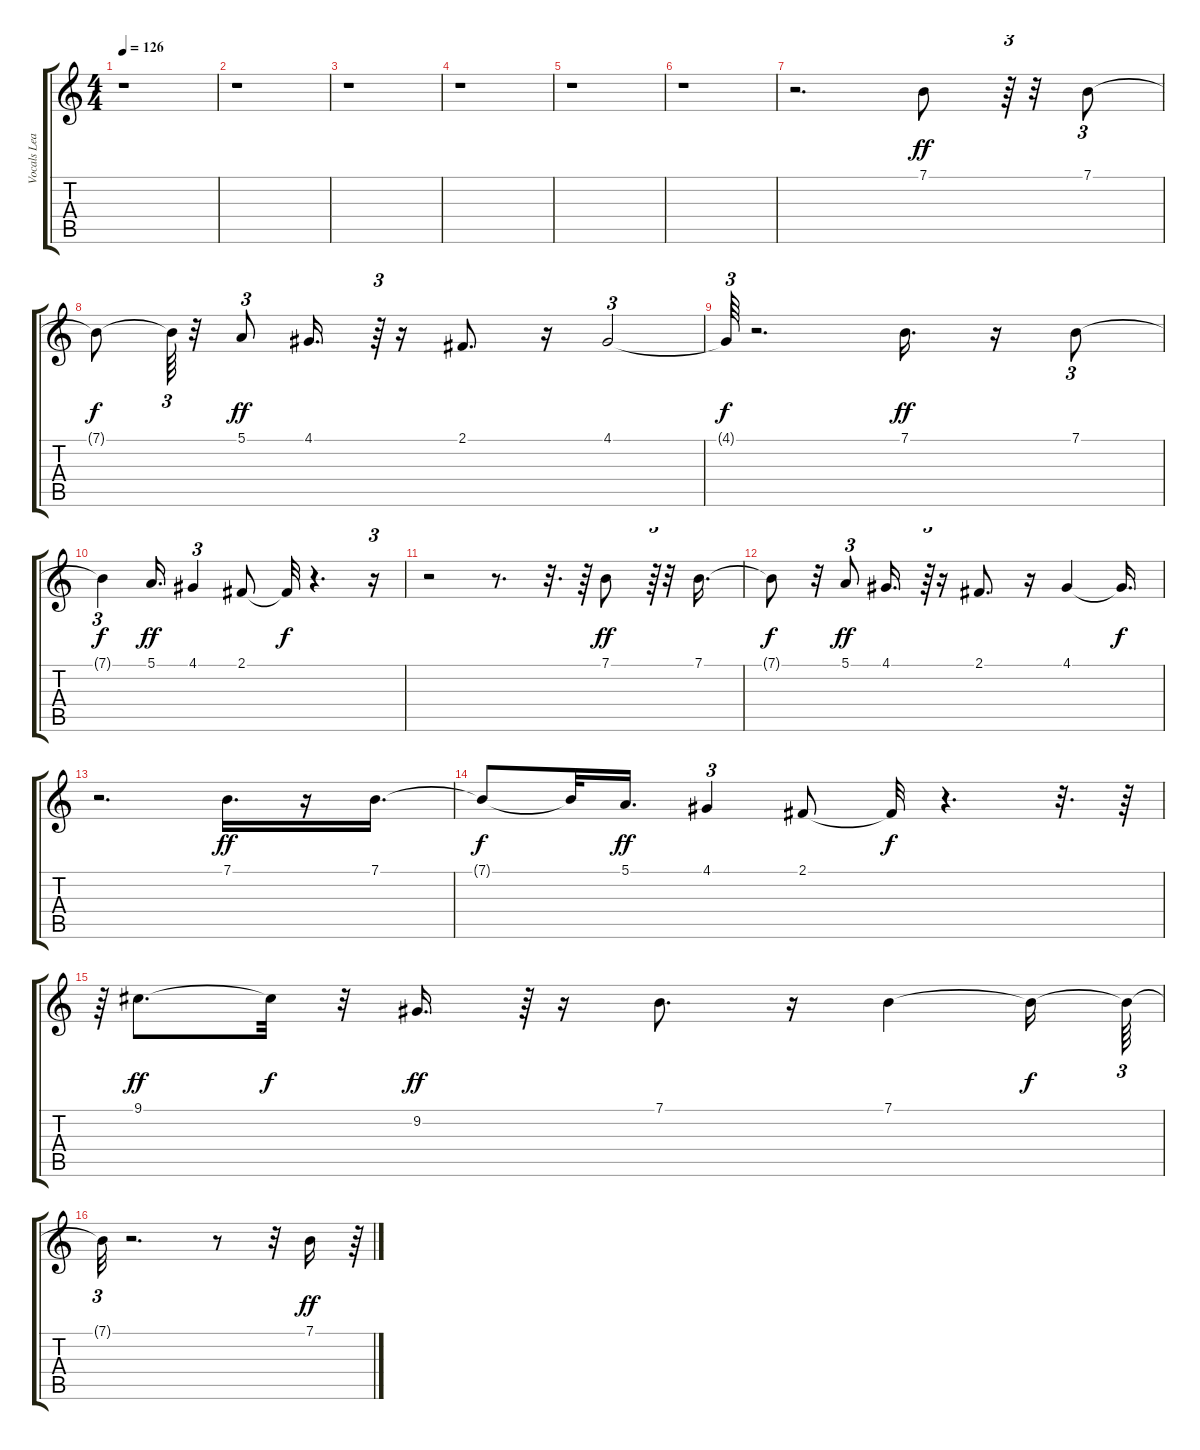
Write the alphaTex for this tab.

\track ("Vocals Lead" "Vocals Lea") {instrument lead1square}
\staff {score tabs}
\tuning (E4 B3 G3 D3 A2 E2) {hide}
\ts (4 4)
\tempo 126
\clef g2
\ks c
r.1{dy ff} |
r.1 |
r.1 |
r.1 |
r.1 |
r.1 |
r.2{d} 7.1.8 r.64{tu (3 2)} r.32 7.1.8{tu (3 2)} |
7.1{t}.8{dy f} 7.1{t}.64{tu (3 2)} r.32 5.1.8{tu (3 2) dy ff} 4.1.16{d} r.64{tu (3 2)} r.16 2.1.8{d} r.16 4.1.2{tu (3 2)} |
4.1{t}.64{tu (3 2) dy f} r.2{d} 7.1.16{d dy ff} r.16 7.1.8{tu (3 2)} |
7.1{t}.4{tu (3 2) dy f} 5.1.16{d dy ff} 4.1.4{tu (3 2)} 2.1.8 2.1{t}.32{dy f} r.4{d} r.16{tu (3 2)} |
r.2 r.8{d} r.32{d} r.64 7.1.8{dy ff} r.64{tu (3 2)} r.32 7.1.16{d} |
7.1{t}.8{dy f} r.32 5.1.8{tu (3 2) dy ff} 4.1.16{d} r.64{tu (3 2)} r.16 2.1.8{d} r.16 4.1.4 4.1{t}.16{d dy f} |
r.2{d} 7.1.16{d dy ff} r.16 7.1.16{d} |
7.1{t}.8{dy f} 7.1{t}.32 5.1.16{d dy ff} 4.1.4{tu (3 2)} 2.1.8 2.1{t}.32{dy f} r.4{d} r.32{d} r.64 |
r.64{tu (3 2)} 9.1.8{d dy ff} 9.1{t}.32{dy f} r.32 9.2.16{d dy ff} r.64{tu (3 2)} r.16 7.1.8{d} r.16 7.1.4 7.1{t}.16{dy f} 7.1{t}.64{tu (3 2)} |
7.1{t}.32{tu (3 2)} r.2{d} r.8 r.32 7.1.16{dy ff} r.64{tu (3 2)}
